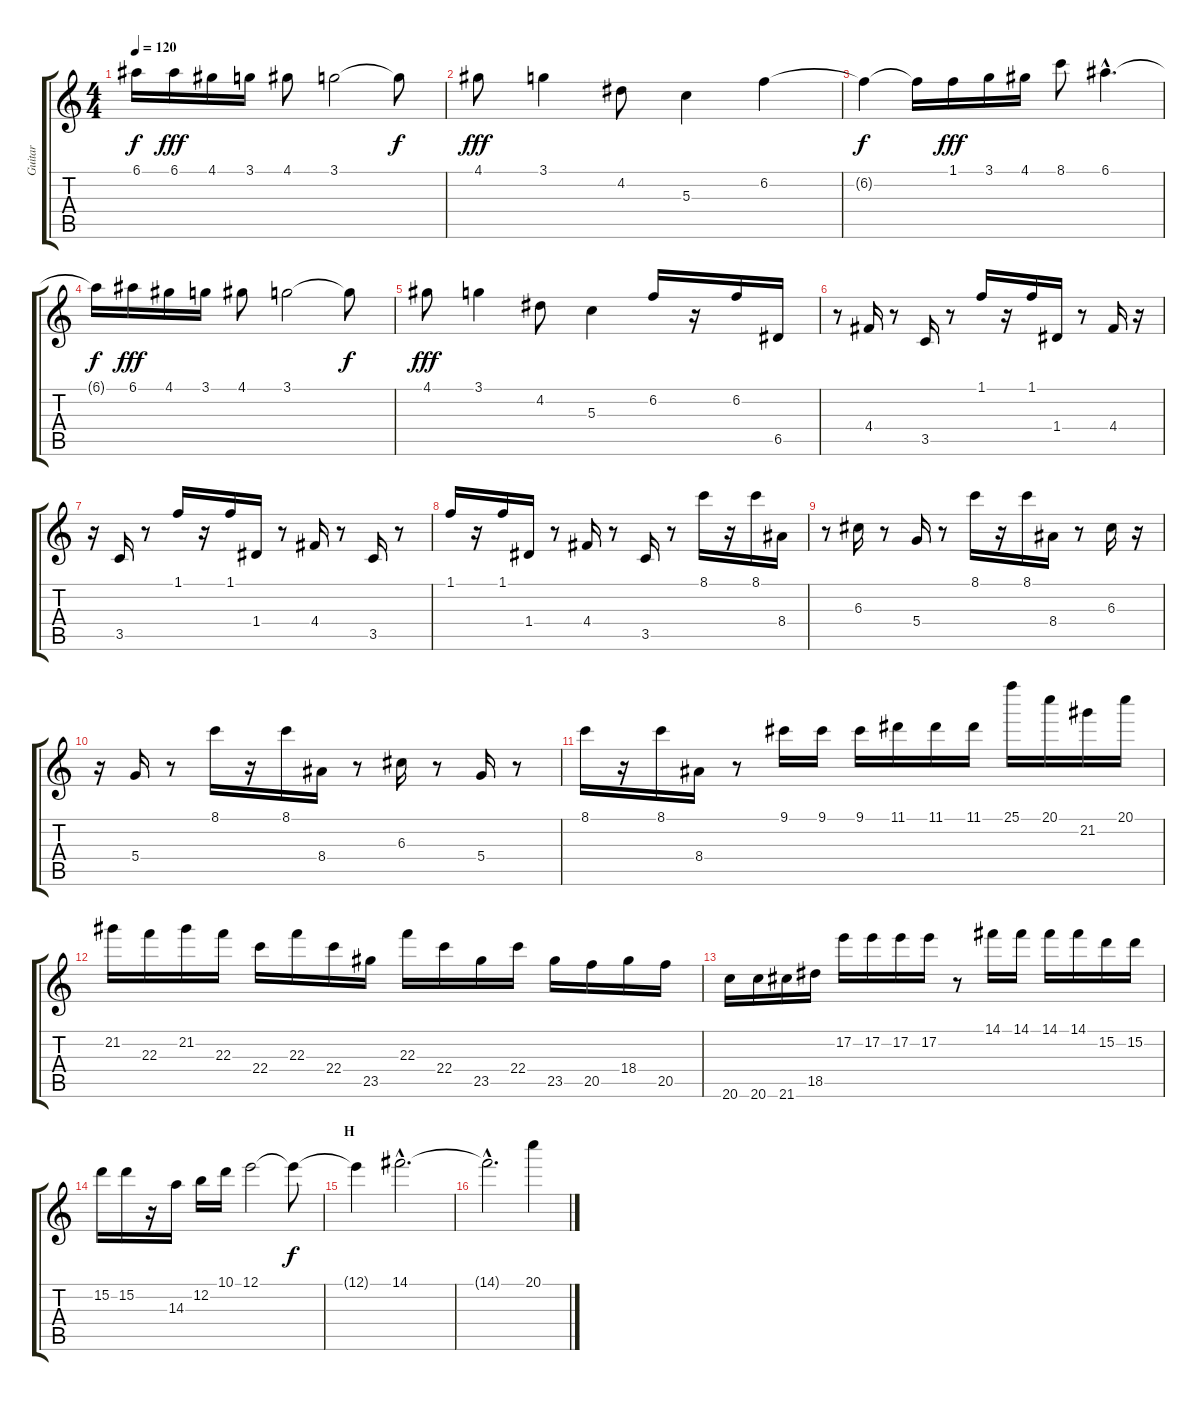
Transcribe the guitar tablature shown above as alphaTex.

\track ("Guitar" "Guitar") {instrument overdrivenguitar}
\staff {score tabs}
\tuning (E4 B3 G3 D3 A2 E2) {hide}
\ts (4 4)
\tempo 120
\clef g2
\ks c
6.1{t}.16{dy f} 6.1.16{dy fff} 4.1.16 3.1.16 4.1.8 3.1.2 3.1{t}.8{dy f} |
4.1.8{dy fff} 3.1.4 4.2.8 5.3.4 6.2.4 |
6.2{t}.4{dy f} 6.2{t}.16 1.1.16{dy fff} 3.1.16 4.1.16 8.1.8 6.1{hac}.4{d} |
6.1{t}.16{dy f} 6.1.16{dy fff} 4.1.16 3.1.16 4.1.8 3.1.2 3.1{t}.8{dy f} |
4.1.8{dy fff} 3.1.4 4.2.8 5.3.4 6.2.16 r.16 6.2.16 6.5.16 |
r.8 4.4.16 r.8 3.5.16 r.8 1.1.16 r.16 1.1.16 1.4.16 r.8 4.4.16 r.16 |
r.16 3.5.16 r.8 1.1.16 r.16 1.1.16 1.4.16 r.8 4.4.16 r.8 3.5.16 r.8 |
1.1.16 r.16 1.1.16 1.4.16 r.8 4.4.16 r.8 3.5.16 r.8 8.1.16 r.16 8.1.16 8.4.16 |
r.8 6.3.16 r.8 5.4.16 r.8 8.1.16 r.16 8.1.16 8.4.16 r.8 6.3.16 r.16 |
r.16 5.4.16 r.8 8.1.16 r.16 8.1.16 8.4.16 r.8 6.3.16 r.8 5.4.16 r.8 |
8.1.16 r.16 8.1.16 8.4.16 r.8 9.1.16 9.1.16 9.1.16 11.1.16 11.1.16 11.1.16 25.1.16 20.1.16 21.2.16 20.1.16 |
21.2.16 22.3.16 21.2.16 22.3.16 22.4.16 22.3.16 22.4.16 23.5.16 22.3.16 22.4.16 23.5.16 22.4.16 23.5.16 20.5.16 18.4.16 20.5.16 |
20.6.16 20.6.16 21.6.16 18.5.16 17.2.16 17.2.16 17.2.16 17.2.16 r.8 14.1.16 14.1.16 14.1.16 14.1.16 15.2.16 15.2.16 |
15.2.16 15.2.16 r.16 14.3.16 12.2.16 10.1.16 12.1.2 12.1{t}.8{dy f} |
\section ("" "H")
12.1{t}.4 14.1{hac}.2{d} |
14.1{hac t}.2{d} 20.1.4
